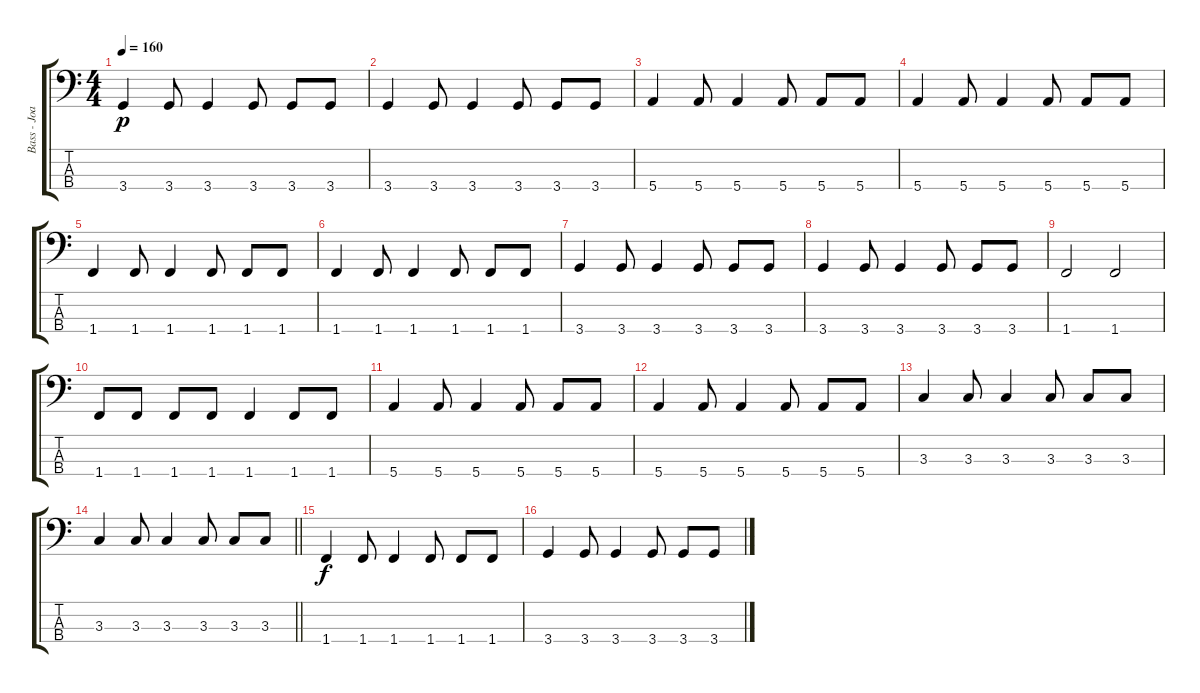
\track ("Bass - Joaquín Cardiel" "Bass - Joa") {instrument electricbassfinger}
\staff {score tabs}
\tuning (G2 D2 A1 E1) {hide}
\ts (4 4)
\tempo 160
\clef f4
\ks c
3.4.4{dy p} 3.4.8 3.4.4 3.4.8 3.4.8 3.4.8 |
3.4.4 3.4.8 3.4.4 3.4.8 3.4.8 3.4.8 |
5.4.4 5.4.8 5.4.4 5.4.8 5.4.8 5.4.8 |
5.4.4 5.4.8 5.4.4 5.4.8 5.4.8 5.4.8 |
1.4.4 1.4.8 1.4.4 1.4.8 1.4.8 1.4.8 |
1.4.4 1.4.8 1.4.4 1.4.8 1.4.8 1.4.8 |
3.4.4 3.4.8 3.4.4 3.4.8 3.4.8 3.4.8 |
3.4.4 3.4.8 3.4.4 3.4.8 3.4.8 3.4.8 |
1.4.2 1.4.2 |
1.4.8 1.4.8 1.4.8 1.4.8 1.4.4 1.4.8 1.4.8 |
5.4.4 5.4.8 5.4.4 5.4.8 5.4.8 5.4.8 |
5.4.4 5.4.8 5.4.4 5.4.8 5.4.8 5.4.8 |
3.3.4 3.3.8 3.3.4 3.3.8 3.3.8 3.3.8 |
\barLineRight lightlight
3.3.4 3.3.8 3.3.4 3.3.8 3.3.8 3.3.8 |
1.4.4{dy f} 1.4.8 1.4.4 1.4.8 1.4.8 1.4.8 |
3.4.4 3.4.8 3.4.4 3.4.8 3.4.8 3.4.8
